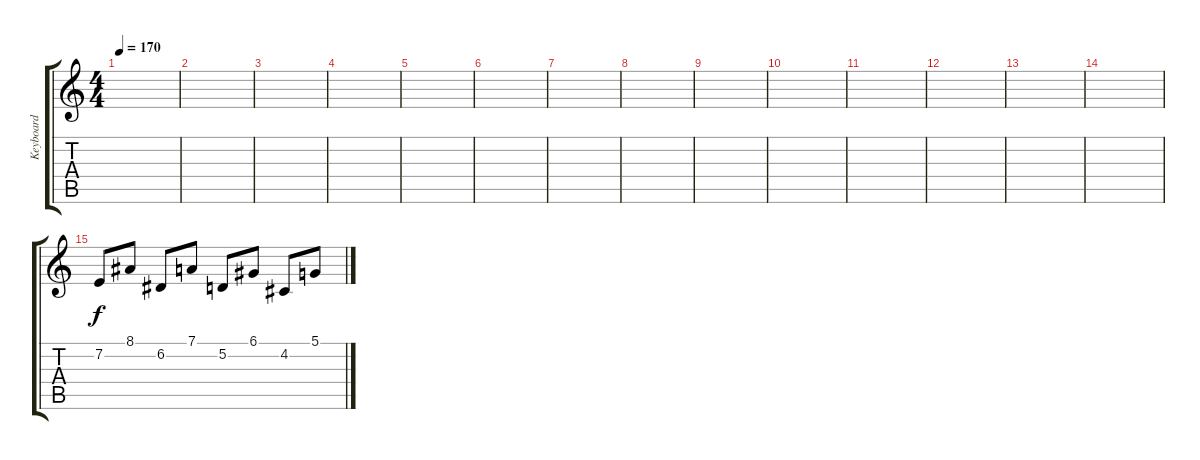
\track ("Keyboard" "Keyboard") {instrument stringensemble1}
\staff {score tabs}
\tuning (D4 A3 F3 C3 G2 C2) {hide}
\ts (4 4)
\tempo 170
\clef g2
\ks c
|
|
|
|
|
|
|
|
|
|
|
|
|
|
7.2.8{dy f instrument lead1square} 8.1.8 6.2.8 7.1.8 5.2.8 6.1.8 4.2.8 5.1.8
